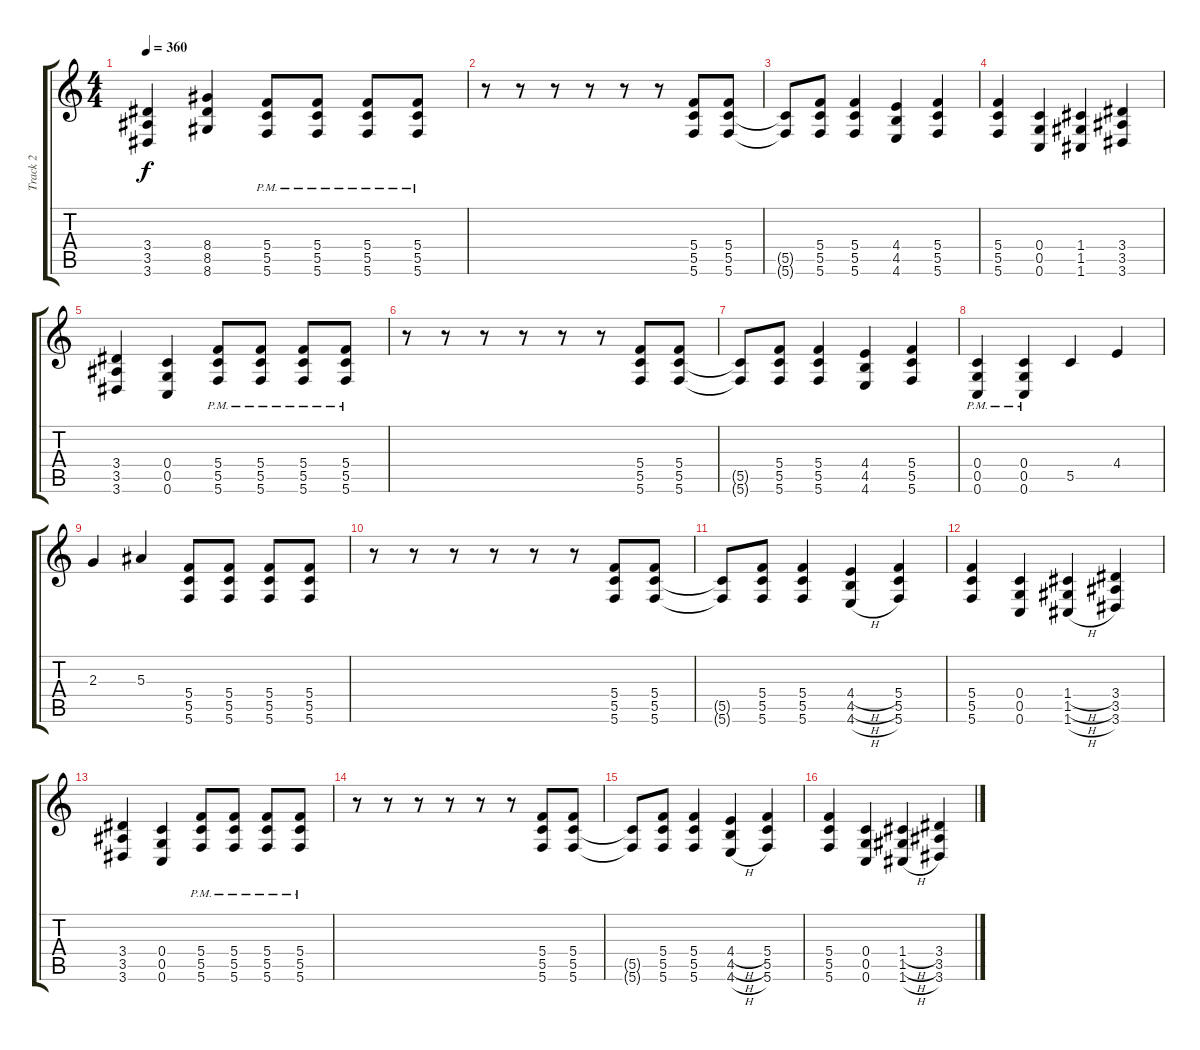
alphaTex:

\track ("Track 2" "Track 2") {instrument overdrivenguitar}
\staff {score tabs}
\tuning (D4 A3 F3 C3 G2 C2) {hide}
\ts (4 4)
\tempo 360
\clef g2
\ks c
(3.4 3.5 3.6).4{dy f} (8.4 8.5 8.6).4 (5.4{pm} 5.5{pm} 5.6{pm}).8 (5.4{pm} 5.5{pm} 5.6{pm}).8 (5.4{pm} 5.5{pm} 5.6{pm}).8 (5.4{pm} 5.5{pm} 5.6{pm}).8 |
r.8 r.8 r.8 r.8 r.8 r.8 (5.4 5.5 5.6).8 (5.4 5.5 5.6).8 |
(5.5{t} 5.6{t}).8 (5.4 5.5 5.6).8 (5.4 5.5 5.6).4 (4.4 4.5 4.6).4 (5.4 5.5 5.6).4 |
(5.4 5.5 5.6).4 (0.4 0.5 0.6).4 (1.4 1.5 1.6).4 (3.4 3.5 3.6).4 |
(3.4 3.5 3.6).4 (0.4 0.5 0.6).4 (5.4{pm} 5.5{pm} 5.6{pm}).8 (5.4{pm} 5.5{pm} 5.6{pm}).8 (5.4{pm} 5.5{pm} 5.6{pm}).8 (5.4{pm} 5.5{pm} 5.6{pm}).8 |
r.8 r.8 r.8 r.8 r.8 r.8 (5.4 5.5 5.6).8 (5.4 5.5 5.6).8 |
(5.5{t} 5.6{t}).8 (5.4 5.5 5.6).8 (5.4 5.5 5.6).4 (4.4 4.5 4.6).4 (5.4 5.5 5.6).4 |
(0.4{pm} 0.5{pm} 0.6{pm}).4 (0.4{pm} 0.5{pm} 0.6{pm}).4 5.5.4 4.4.4 |
2.3.4 5.3.4 (5.4 5.5 5.6).8 (5.4 5.5 5.6).8 (5.4 5.5 5.6).8 (5.4 5.5 5.6).8 |
r.8 r.8 r.8 r.8 r.8 r.8 (5.4 5.5 5.6).8 (5.4 5.5 5.6).8 |
(5.5{t} 5.6{t}).8 (5.4 5.5 5.6).8 (5.4 5.5 5.6).4 (4.4{h} 4.5{h} 4.6{h}).4 (5.4 5.5 5.6).4 |
(5.4 5.5 5.6).4 (0.4 0.5 0.6).4 (1.4{h} 1.5{h} 1.6{h}).4 (3.4 3.5 3.6).4 |
(3.4 3.5 3.6).4 (0.4 0.5 0.6).4 (5.4{pm} 5.5{pm} 5.6{pm}).8 (5.4{pm} 5.5{pm} 5.6{pm}).8 (5.4{pm} 5.5{pm} 5.6{pm}).8 (5.4{pm} 5.5{pm} 5.6{pm}).8 |
r.8 r.8 r.8 r.8 r.8 r.8 (5.4 5.5 5.6).8 (5.4 5.5 5.6).8 |
(5.5{t} 5.6{t}).8 (5.4 5.5 5.6).8 (5.4 5.5 5.6).4 (4.4{h} 4.5{h} 4.6{h}).4 (5.4 5.5 5.6).4 |
(5.4 5.5 5.6).4 (0.4 0.5 0.6).4 (1.4{h} 1.5{h} 1.6{h}).4 (3.4 3.5 3.6).4
